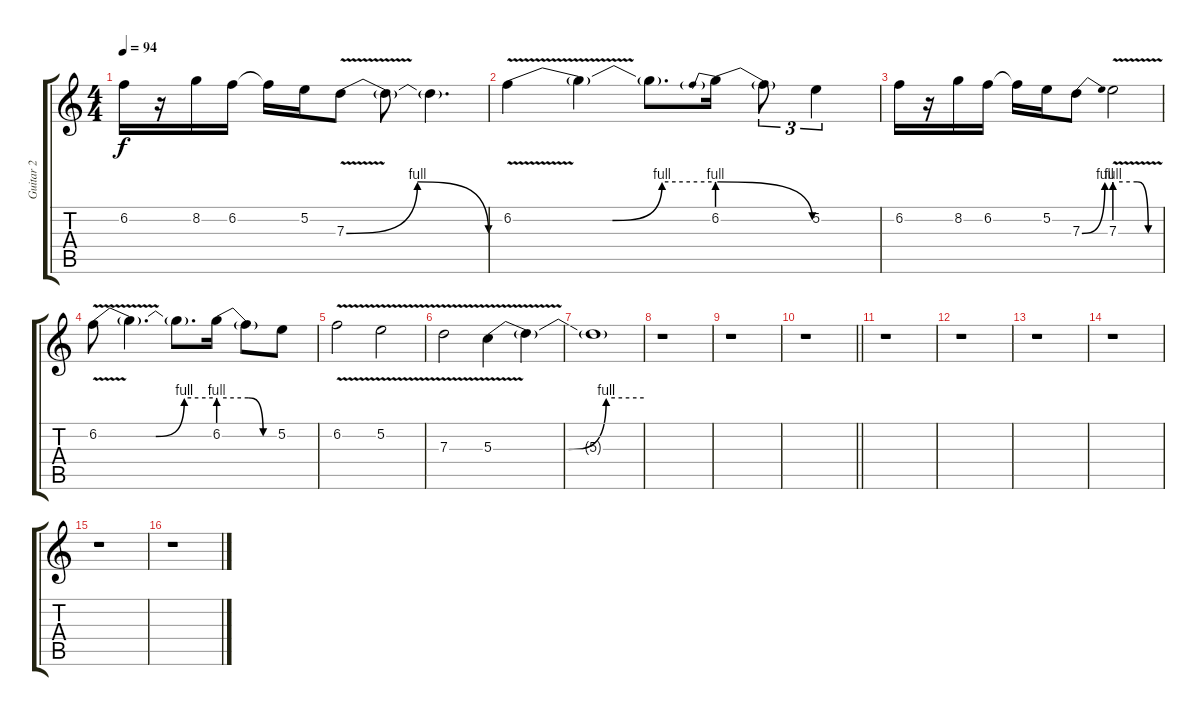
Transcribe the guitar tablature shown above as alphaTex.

\track ("Guitar 2" "Guitar 2") {instrument distortionguitar}
\staff {score tabs}
\tuning (E4 B3 G3 D3 A2 E2) {hide}
\ts (4 4)
\tempo 94
\clef g2
\ks c
6.2.16{dy f} r.16 8.2.16 6.2.16 6.2{t}.16 5.2.16 7.3{be (bendrelease 0 0 15 4 45 4 60 0) v}.8 7.3{t}.8 7.3{t}.4{d} |
6.2{be (custom 0 0 30 0 45 4 60 4) v}.4 6.2{t}.4 6.2{t}.8{d} 6.2{be (prebendrelease 0 4 60 0)}.16 6.2{t}.8{tu (3 2)} 5.2.4{tu (3 2)} |
6.2.16 r.16 8.2.16 6.2.16 6.2{t}.16 5.2.16 7.3{be (bend 0 0 60 4)}.8 7.3{be (custom 0 4 30 4 45 0 60 0) v}.2 |
6.2{be (custom 0 0 30 0 45 4 60 4) v}.8 6.2{t}.4{d} 6.2{t}.8{d} 6.2{be (custom 0 4 30 4 45 0 60 0)}.16 6.2{t}.8 5.2.8 |
6.2{v}.2 5.2{v}.2 |
7.3{v}.2 5.3{be (custom 0 0 30 0 45 4 60 4) v}.4 5.3{t}.4 |
5.3{t}.1 |
r.1 |
r.1 |
\barLineRight lightlight
r.1 |
r.1 |
r.1 |
r.1 |
r.1 |
r.1 |
r.1
